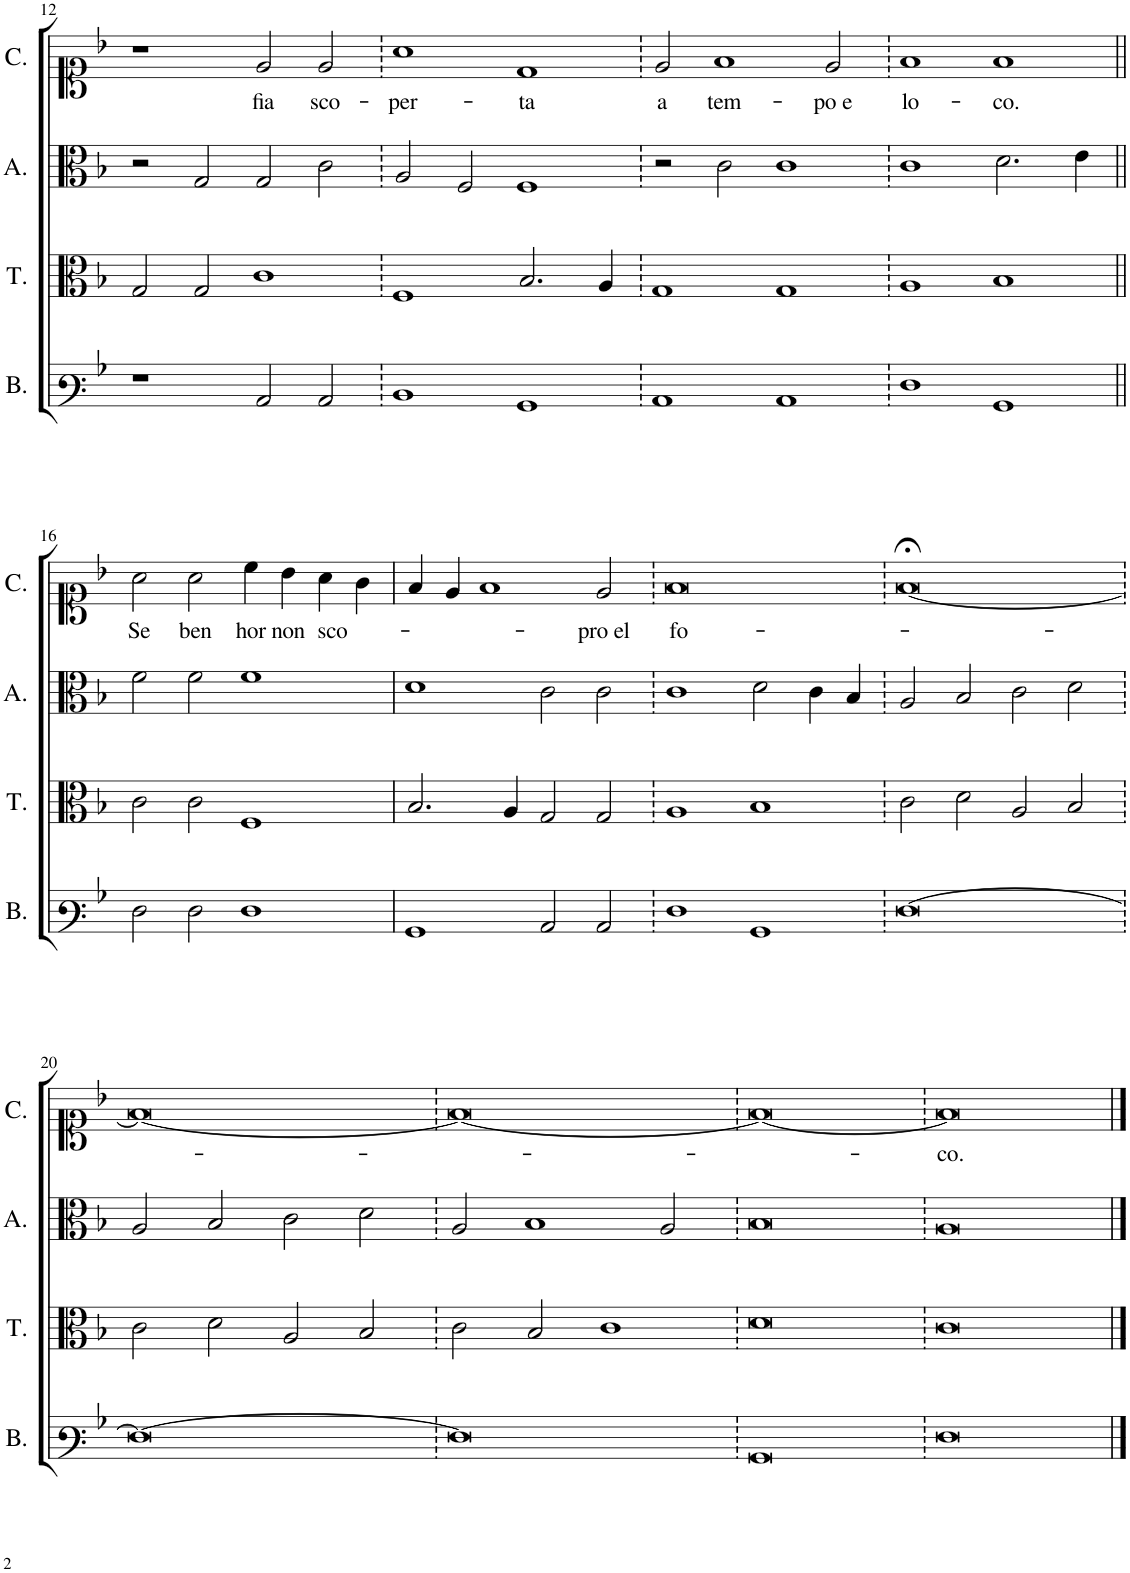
**kern	**kern	**kern	**kern	**text
*part4	*part3	*part2	*part1	*part1
*staff4	*staff3	*staff2	*staff1	*staff1
*I"Bassus	*I"Tenor	*I"Altus	*I"Cantus	*
*I'B.	*I'T.	*I'A.	*I'C.	*
!!LO:PB:g=z
*clefF3	*clefC3	*clefC3	*clefC1	*
*k[b-]	*k[b-]	*k[b-]	*k[b-]	*
*M8/4	*M8/4	*M8/4	*M8/4	*
=12	=12	=12	=12	=12
1r	2G/	2r	1r	.
.	2G/	2G/	.	.
!	!	!	!	!LO:LY:b
2C/	1c	2G/	2e/	fia
!	!	!	!	!LO:LY:b
2C/	.	2c\	2e/	sco-
=13	=13	=13	=13	=13
!	!	!	!	!LO:LY:b
1D	1F	2A/	1a	-per-
.	.	2F/	.	.
!	!	!	!	!LO:LY:b
1BB-	2.B-/	1F	1d	-ta
.	4A/	.	.	.
=14	=14	=14	=14	=14
!	!	!	!	!LO:LY:b
1C	1G	2r	2e/	a
!	!	!	!	!LO:LY:b
.	.	2c\	1f	tem-
1C	1G	1c	.	.
!	!	!	!	!LO:LY:b
.	.	.	2e/	-po e
=15	=15	=15	=15	=15
!	!	!	!	!LO:LY:b
1F	1A	1c	1f	lo-
!	!	!	!	!LO:LY:b
1BB-	1B-	2.d\	1f	-co.
.	.	4e\	.	.
!!LO:LB:g=z
=16||	=16||	=16||	=16||	=16||
!	!	!	!	!LO:LY:b
2F\	2c\	2f\	2a\	Se
!	!	!	!	!LO:LY:b
2F\	2c\	2f\	2a\	ben
!	!	!	!	!LO:LY:b
1F	1F	1f	4cc\	hor
!	!	!	!	!LO:LY:b
.	.	.	4b-\	non
!	!	!	!	!LO:LY:b
.	.	.	4a\	sco-
.	.	.	4g\	.
=17	=17	=17	=17	=17
1BB-	2.B-/	1d	4f/	.
.	.	.	4e/	.
.	.	.	1f	.
.	4A/	.	.	.
2C/	2G/	2c\	.	.
!	!	!	!	!LO:LY:b
2C/	2G/	2c\	2e/	-pro el
=18	=18	=18	=18	=18
!	!	!	!	!LO:LY:b
1F	1A	1c	0f	fo-
1BB-	1B-	2d\	.	.
.	.	4c\	.	.
.	.	4B-/	.	.
=19	=19	=19	=19	=19
[0F	2c\	2A/	[0f;<	.
.	2d\	2B-/	.	.
.	2A/	2c\	.	.
.	2B-/	2d\	.	.
!!LO:LB:g=z
=20	=20	=20	=20	=20
0F_	2c\	2A/	0f_	.
.	2d\	2B-/	.	.
.	2A/	2c\	.	.
.	2B-/	2d\	.	.
=21	=21	=21	=21	=21
0F]	2c\	2A/	0f_	.
.	2B-/	1B-	.	.
.	1c	.	.	.
.	.	2A/	.	.
=22	=22	=22	=22	=22
0BB-	0d	0B-	0f_	.
=23	=23	=23	=23	=23
!	!	!	!	!LO:LY:b
0F	0c	0A	0f]	-co.
==	==	==	==	==
*-	*-	*-	*-	*-
